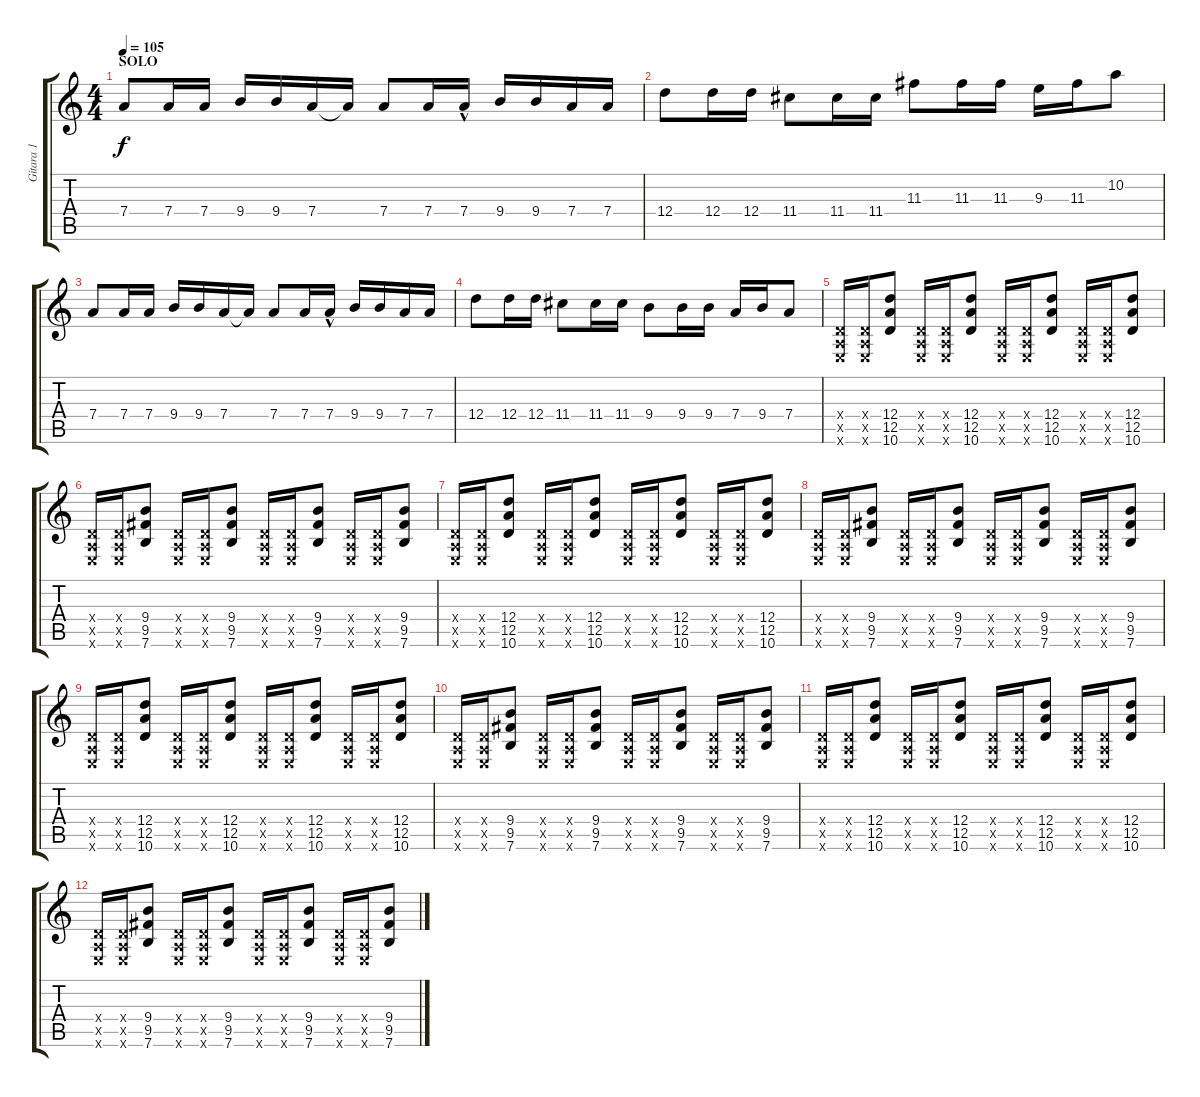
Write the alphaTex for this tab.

\track ("Gitara 1 " "Gitara 1 ") {instrument distortionguitar}
\staff {score tabs}
\tuning (E4 B3 G3 D3 A2 E2) {hide}
\ts (4 4)
\section ("" "SOLO")
\tempo 105
\clef g2
\ks c
7.4.8{dy f} 7.4.16 7.4.16 9.4.16 9.4.16 7.4.16 7.4{t}.16 7.4.8 7.4.16 7.4{hac}.16 9.4.16 9.4.16 7.4.16 7.4.16 |
12.4.8 12.4.16 12.4.16 11.4.8 11.4.16 11.4.16 11.3.8 11.3.16 11.3.16 9.3.16 11.3.16 10.2.8 |
7.4.8 7.4.16 7.4.16 9.4.16 9.4.16 7.4.16 7.4{t}.16 7.4.8 7.4.16 7.4{hac}.16 9.4.16 9.4.16 7.4.16 7.4.16 |
12.4.8 12.4.16 12.4.16 11.4.8 11.4.16 11.4.16 9.4.8 9.4.16 9.4.16 7.4.16 9.4.16 7.4.8 |
(0.4{x} 0.5{x} 0.6{x}).16{volume 12} (0.4{x} 0.5{x} 0.6{x}).16 (12.4 12.5 10.6).8 (0.4{x} 0.5{x} 0.6{x}).16 (0.4{x} 0.5{x} 0.6{x}).16 (12.4 12.5 10.6).8 (0.4{x} 0.5{x} 0.6{x}).16 (0.4{x} 0.5{x} 0.6{x}).16 (12.4 12.5 10.6).8 (0.4{x} 0.5{x} 0.6{x}).16 (0.4{x} 0.5{x} 0.6{x}).16 (12.4 12.5 10.6).8 |
(0.4{x} 0.5{x} 0.6{x}).16 (0.4{x} 0.5{x} 0.6{x}).16 (9.4 9.5 7.6).8 (0.4{x} 0.5{x} 0.6{x}).16 (0.4{x} 0.5{x} 0.6{x}).16 (9.4 9.5 7.6).8 (0.4{x} 0.5{x} 0.6{x}).16 (0.4{x} 0.5{x} 0.6{x}).16 (9.4 9.5 7.6).8 (0.4{x} 0.5{x} 0.6{x}).16 (0.4{x} 0.5{x} 0.6{x}).16 (9.4 9.5 7.6).8 |
(0.4{x} 0.5{x} 0.6{x}).16 (0.4{x} 0.5{x} 0.6{x}).16 (12.4 12.5 10.6).8 (0.4{x} 0.5{x} 0.6{x}).16 (0.4{x} 0.5{x} 0.6{x}).16 (12.4 12.5 10.6).8 (0.4{x} 0.5{x} 0.6{x}).16 (0.4{x} 0.5{x} 0.6{x}).16 (12.4 12.5 10.6).8 (0.4{x} 0.5{x} 0.6{x}).16 (0.4{x} 0.5{x} 0.6{x}).16 (12.4 12.5 10.6).8 |
(0.4{x} 0.5{x} 0.6{x}).16 (0.4{x} 0.5{x} 0.6{x}).16 (9.4 9.5 7.6).8 (0.4{x} 0.5{x} 0.6{x}).16 (0.4{x} 0.5{x} 0.6{x}).16 (9.4 9.5 7.6).8 (0.4{x} 0.5{x} 0.6{x}).16 (0.4{x} 0.5{x} 0.6{x}).16 (9.4 9.5 7.6).8 (0.4{x} 0.5{x} 0.6{x}).16 (0.4{x} 0.5{x} 0.6{x}).16 (9.4 9.5 7.6).8 |
(0.4{x} 0.5{x} 0.6{x}).16 (0.4{x} 0.5{x} 0.6{x}).16 (12.4 12.5 10.6).8 (0.4{x} 0.5{x} 0.6{x}).16 (0.4{x} 0.5{x} 0.6{x}).16 (12.4 12.5 10.6).8 (0.4{x} 0.5{x} 0.6{x}).16 (0.4{x} 0.5{x} 0.6{x}).16 (12.4 12.5 10.6).8 (0.4{x} 0.5{x} 0.6{x}).16 (0.4{x} 0.5{x} 0.6{x}).16 (12.4 12.5 10.6).8 |
(0.4{x} 0.5{x} 0.6{x}).16 (0.4{x} 0.5{x} 0.6{x}).16 (9.4 9.5 7.6).8 (0.4{x} 0.5{x} 0.6{x}).16 (0.4{x} 0.5{x} 0.6{x}).16 (9.4 9.5 7.6).8 (0.4{x} 0.5{x} 0.6{x}).16 (0.4{x} 0.5{x} 0.6{x}).16 (9.4 9.5 7.6).8 (0.4{x} 0.5{x} 0.6{x}).16 (0.4{x} 0.5{x} 0.6{x}).16 (9.4 9.5 7.6).8 |
(0.4{x} 0.5{x} 0.6{x}).16 (0.4{x} 0.5{x} 0.6{x}).16 (12.4 12.5 10.6).8 (0.4{x} 0.5{x} 0.6{x}).16 (0.4{x} 0.5{x} 0.6{x}).16 (12.4 12.5 10.6).8 (0.4{x} 0.5{x} 0.6{x}).16 (0.4{x} 0.5{x} 0.6{x}).16 (12.4 12.5 10.6).8 (0.4{x} 0.5{x} 0.6{x}).16 (0.4{x} 0.5{x} 0.6{x}).16 (12.4 12.5 10.6).8 |
(0.4{x} 0.5{x} 0.6{x}).16 (0.4{x} 0.5{x} 0.6{x}).16 (9.4 9.5 7.6).8 (0.4{x} 0.5{x} 0.6{x}).16 (0.4{x} 0.5{x} 0.6{x}).16 (9.4 9.5 7.6).8 (0.4{x} 0.5{x} 0.6{x}).16 (0.4{x} 0.5{x} 0.6{x}).16 (9.4 9.5 7.6).8 (0.4{x} 0.5{x} 0.6{x}).16 (0.4{x} 0.5{x} 0.6{x}).16 (9.4 9.5 7.6).8
